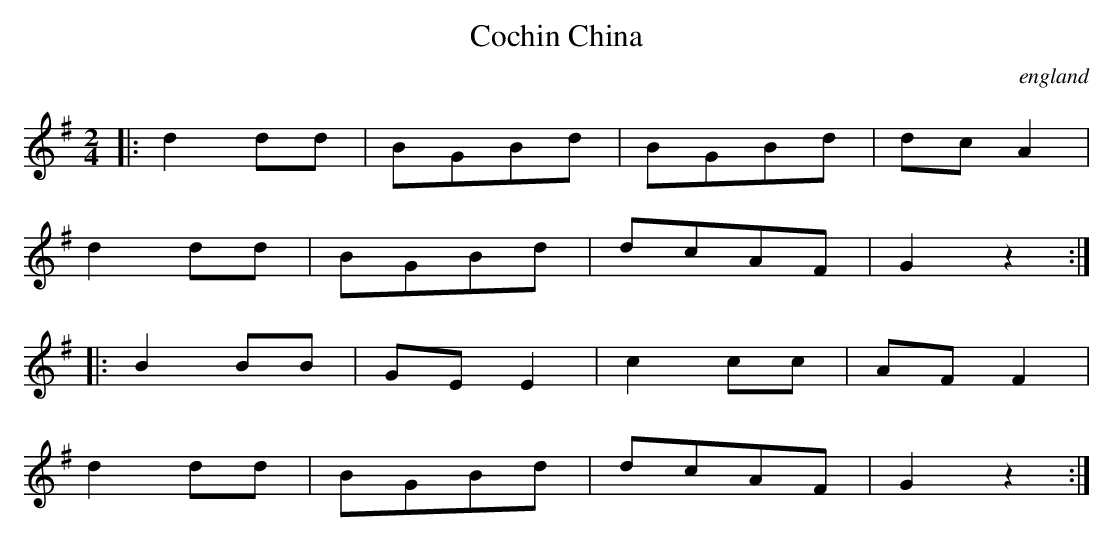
X:1
T:Cochin China
O:england
M:2/4
L:1/16
K:G
|:d4d2d2|B2G2B2d2|B2G2B2d2|d2c2 A4|
d4d2d2|B2G2B2d2|d2c2A2F2|G4z4:|
|:B4B2B2|G2E2 E4|c4c2c2|A2F2 F4|
d4d2d2|B2G2B2d2|d2c2A2F2|G4z4:|
